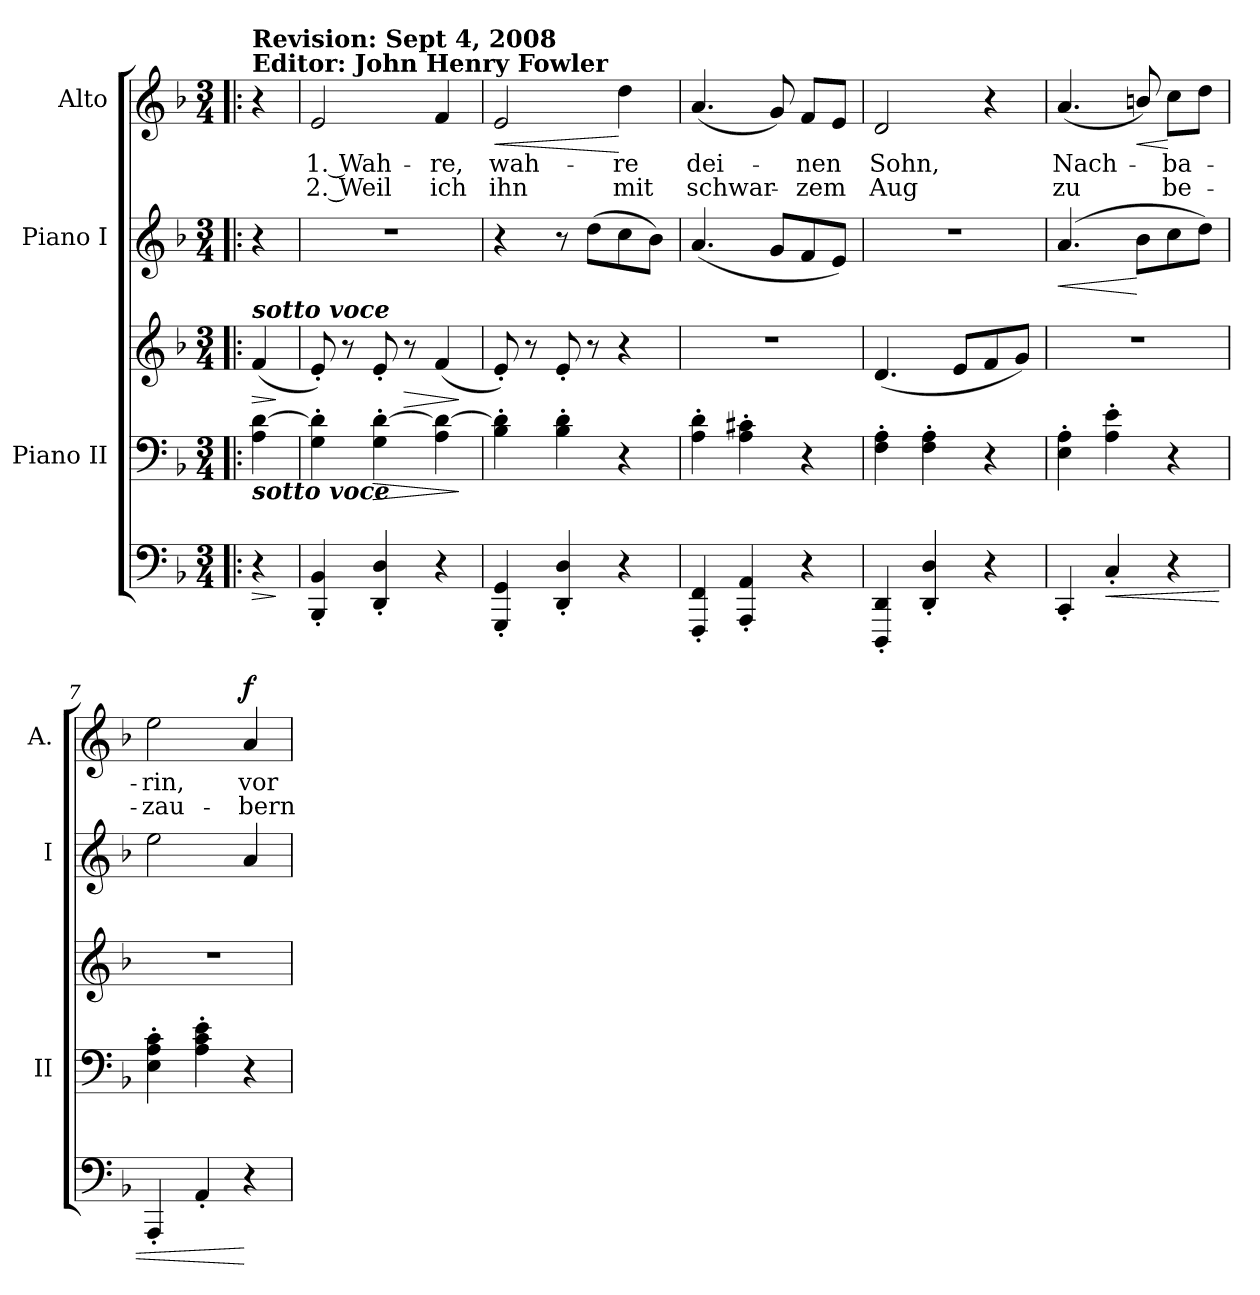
**kern	**dynam	**kern	**dynam	**kern	**dynam	**kern	**dynam	**kern	**text	**text	**dynam
*part5	*part5	*part4	*part4	*part3	*part3	*part2	*part2	*part1	*part1	*part1	*part1
*staff5	*staff5	*staff4	*staff4	*staff3	*staff3	*staff2	*staff2	*staff1	*staff1	*staff1	*staff1
*	*	*I"Piano II	*	*	*	*I"Piano I	*	*I"Alto	*	*	*
*	*	*I'II	*	*	*	*I'I	*	*I'A.	*	*	*
!!LO:PB:g=z
*clefF4	*	*clefF4	*	*clefG2	*	*clefG2	*	*clefG2	*	*	*
*k[b-]	*	*k[b-]	*	*k[b-]	*	*k[b-]	*	*k[b-]	*	*	*
*F:	*	*F:	*	*F:	*	*F:	*	*F:	*	*	*
*M3/4	*	*M3/4	*	*M3/4	*	*M3/4	*	*M3/4	*	*	*
*MM175	*	*MM175	*	*MM175	*	*MM175	*	*MM175	*	*	*
=1!|:	=1!|:	=1!|:	=1!|:	=1!|:	=1!|:	=1!|:	=1!|:	=1!|:	=1!|:	=1!|:	=1!|:
!	!	!	!	!	!	!	!	!LO:TX:a:B:t=Editor&colon; John Henry Fowler	!	!	!
!	!	!	!	!	!	!	!	!LO:TX:a:B:t=Revision&colon;  Sept 4,  2008	!	!	!
!	!	!	!	!LO:TX:a:Bi:t=sotto voce	!	!	!	!	!	!	!
!	!	!LO:TX:b:Bi:t=sotto voce	!	!	!	!	!	!	!	!	!
!	!LO:HP:b	!	!	!	!LO:HP:b	!	!	!	!	!	!
4r	>	4Ai\ [4di	.	(4fi/	>	4r	.	4r	.	.	.
.	]	.	.	.	]	.	.	.	.	.	.
=2	=2	=2	=2	=2	=2	=2	=2	=2	=2	=2	=2
!	!	!	!	!	!	!LO:N:vis=1	!	!	!	!	!
!	!	!	!	!	!	!	!	!	!LO:LY:b:color=#000000	!LO:LY:b:color=#000000	!
4BBB-i/' 4BB-i'	.	4Gi\' 4di]'	.	8e'i/)	.	2.r	.	2ei/	1. Wah-	-2. Weil	.
.	.	.	.	8r	.	.	.	.	.	.	.
!	!	!	!LO:HP:b	!	!	!	!	!	!	!	!
4DDi/' 4Di'	.	4Gi\' [4di'	>	8e'i/	.	.	.	.	.	.	.
!	!	!	!	!	!LO:HP:b	!	!	!	!	!	!
.	.	.	.	8r	>	.	.	.	.	.	.
!	!	!	!	!	!	!	!	!	!LO:LY:b:color=#000000	!LO:LY:b:color=#000000	!
4r	.	4Ai\ 4di_	.	(4fi/	.	.	.	4fi/	re,	ich	.
.	.	.	]	.	]	.	.	.	.	.	.
=3	=3	=3	=3	=3	=3	=3	=3	=3	=3	=3	=3
!	!	!	!	!	!	!	!	!	!LO:LY:b:color=#000000	!LO:LY:b:color=#000000	!LO:HP:b
4GGGi/' 4GGi'	.	4B-i\' 4di]'	.	8e'i/)	.	4r	.	2ei/	wah-	-ihn	<
.	.	.	.	8r	.	.	.	.	.	.	.
4DDi/' 4Di'	.	4B-i\' 4di'	.	8e'i/	.	8r	.	.	.	.	.
.	.	.	.	8r	.	(8ddi\L	.	.	.	.	.
!	!	!	!	!	!	!	!	!	!LO:LY:b:color=#000000	!LO:LY:b:color=#000000	!
4r	.	4r	.	4r	.	8cci\	.	4ddi\	re	mit	[
.	.	.	.	.	.	8b-i\J)	.	.	.	.	.
=4	=4	=4	=4	=4	=4	=4	=4	=4	=4	=4	=4
!	!	!	!	!LO:N:vis=1	!	!	!	!	!	!	!
!	!	!	!	!	!	!	!	!	!LO:LY:b:color=#000000	!LO:LY:b:color=#000000	!
4FFFi/' 4FFi'	.	4Ai\' 4di'	.	2.r	.	(4.ai/	.	(4.ai/	dei-	-schwar-	.
4AAAi/' 4AAi'	.	4Ai\' 4c#Xi'	.	.	.	.	.	.	.	.	.
.	.	.	.	.	.	8gi/L	.	8gi/)	.	.	.
!	!	!	!	!	!	!	!	!	!LO:LY:b:color=#000000	!LO:LY:b:color=#000000	!
4r	.	4r	.	.	.	8fi/	.	8fi/L	nen	-zem	.
.	.	.	.	.	.	8ei/J)	.	8ei/J	.	.	.
=5	=5	=5	=5	=5	=5	=5	=5	=5	=5	=5	=5
!	!	!	!	!	!	!LO:N:vis=1	!	!	!	!	!
!	!	!	!	!	!	!	!	!	!LO:LY:b:color=#000000	!LO:LY:b:color=#000000	!
4DDDi/' 4DDi'	.	4Fi\' 4Ai'	.	(4.di/	.	2.r	.	2di/	Sohn,	Aug	.
4DDi/' 4Di'	.	4Fi\' 4Ai'	.	.	.	.	.	.	.	.	.
.	.	.	.	8ei/L	.	.	.	.	.	.	.
4r	.	4r	.	8fi/	.	.	.	4r	.	.	.
.	.	.	.	8gi/J)	.	.	.	.	.	.	.
=6	=6	=6	=6	=6	=6	=6	=6	=6	=6	=6	=6
!	!	!	!	!LO:N:vis=1	!	!	!LO:HP:b	!	!	!	!
!	!	!	!	!	!	!	!	!	!LO:LY:b:color=#000000	!LO:LY:b:color=#000000	!
4CC'i/	.	4Ei\' 4Ai'	.	2.r	.	(4.ai/	<	(4.ai/	Nach-	-zu	.
!	!LO:HP:b	!	!	!	!	!	!	!	!	!	!
4C'i/	<	4Ai\' 4ei'	.	.	.	.	.	.	.	.	.
!	!	!	!	!	!	!	!	!	!	!	!LO:HP:b
.	.	.	.	.	.	8b-i\L	[	8bni/)	.	.	<
!	!	!	!	!	!	!	!	!	!LO:LY:b:color=#000000	!LO:LY:b:color=#000000	!
4r	.	4r	.	.	.	8cci\	.	8cci\L	ba-	-be-	[
.	.	.	.	.	.	8ddi\J)	.	8ddi\J	.	.	.
=7	=7	=7	=7	=7	=7	=7	=7	=7	=7	=7	=7
!	!	!	!	!LO:N:vis=1	!	!	!	!	!	!	!
!	!	!	!	!	!	!	!	!	!LO:LY:b:color=#000000	!LO:LY:b:color=#000000	!
4AAA'i/	.	4Ei\' 4Ai' 4ci'	.	2.r	.	2eei\	.	2eei\	-rin,	zau-	.
4AA'i/	.	4Ai\' 4ci' 4ei'	.	.	.	.	.	.	.	.	.
!	!	!	!	!	!	!	!	!	!LO:LY:b:color=#000000	!LO:LY:b:color=#000000	!
4r	[	4r	.	.	.	4ai/	.	4ai/	-vor	bern	f
=	=	=	=	=	=	=	=	=	=	=	=
*-	*-	*-	*-	*-	*-	*-	*-	*-	*-	*-	*-
